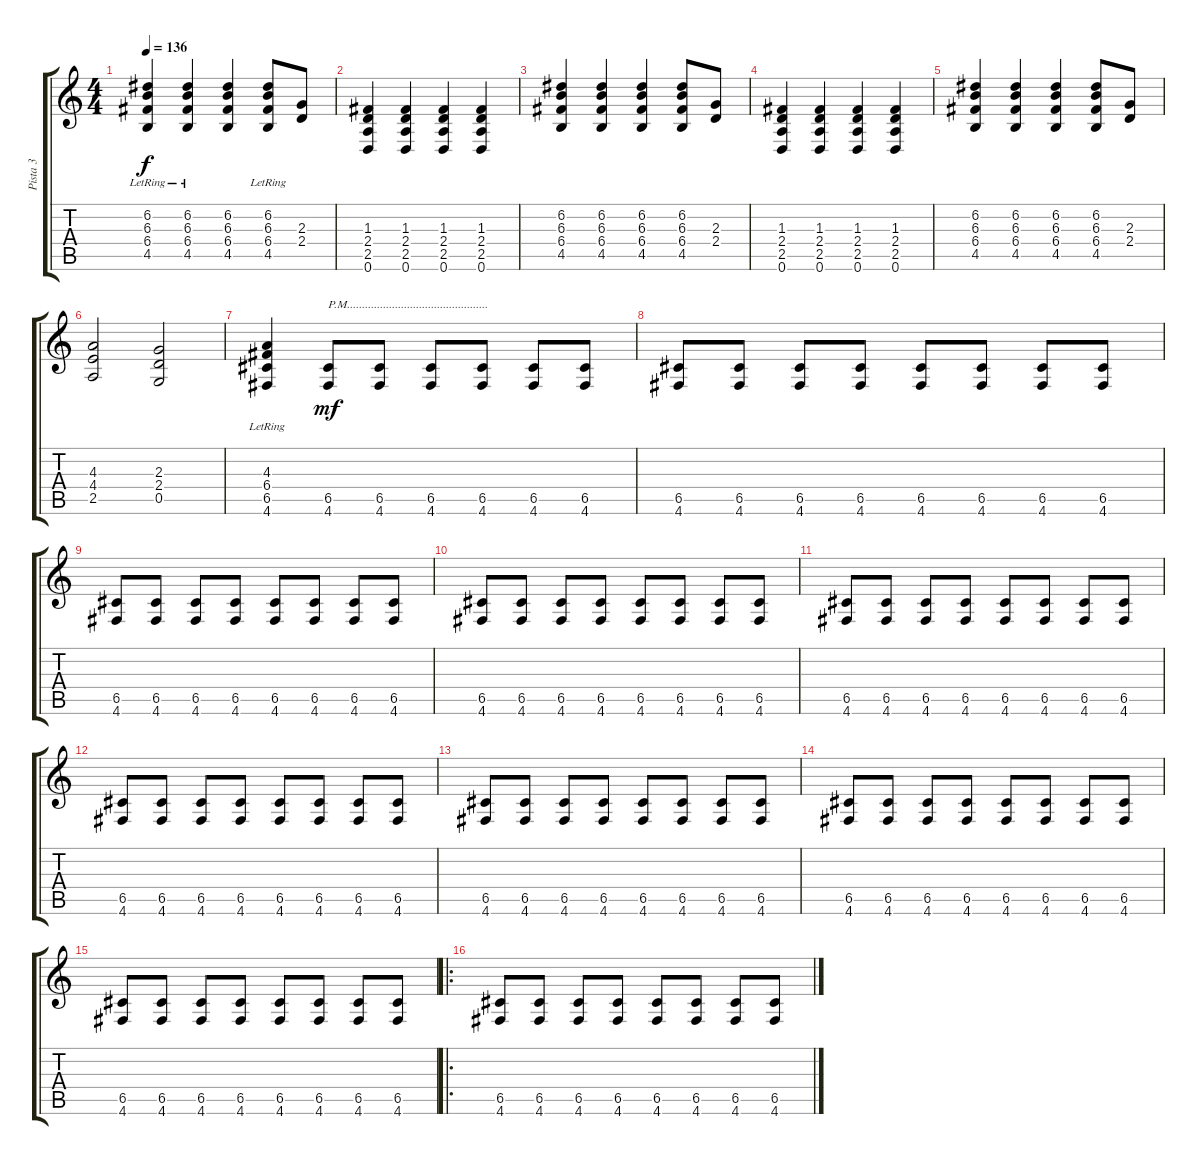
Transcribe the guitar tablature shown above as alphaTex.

\track ("Pista 3" "Pista 3") {instrument distortionguitar}
\staff {score tabs}
\tuning (D4 A3 F3 C3 G2 D2) {hide}
\ts (4 4)
\tempo 136
\clef g2
\ks c
(6.2{lr} 6.3 6.4 4.5).4{dy f} (6.2 6.3{lr} 6.4 4.5).4 (6.2 6.3 6.4 4.5).4 (6.2 6.3 6.4 4.5{lr}).8 (2.3 2.4).8 |
(1.3 2.4 2.5 0.6).4 (1.3 2.4 2.5 0.6).4 (1.3 2.4 2.5 0.6).4 (1.3 2.4 2.5 0.6).4 |
(6.2 6.3 6.4 4.5).4 (6.2 6.3 6.4 4.5).4 (6.2 6.3 6.4 4.5).4 (6.2 6.3 6.4 4.5).8 (2.3 2.4).8 |
(1.3 2.4 2.5 0.6).4 (1.3 2.4 2.5 0.6).4 (1.3 2.4 2.5 0.6).4 (1.3 2.4 2.5 0.6).4 |
(6.2 6.3 6.4 4.5).4 (6.2 6.3 6.4 4.5).4 (6.2 6.3 6.4 4.5).4 (6.2 6.3 6.4 4.5).8 (2.3 2.4).8 |
(4.3 4.4 2.5).2 (2.3 2.4 0.5).2 |
(4.3{lr} 6.4{lr} 6.5 4.6).4 (6.5 4.6).8{txt "P.M..............................................." dy mf} (6.5 4.6).8 (6.5 4.6).8 (6.5 4.6).8 (6.5 4.6).8 (6.5 4.6).8 |
(6.5 4.6).8 (6.5 4.6).8 (6.5 4.6).8 (6.5 4.6).8 (6.5 4.6).8 (6.5 4.6).8 (6.5 4.6).8 (6.5 4.6).8 |
(6.5 4.6).8 (6.5 4.6).8 (6.5 4.6).8 (6.5 4.6).8 (6.5 4.6).8 (6.5 4.6).8 (6.5 4.6).8 (6.5 4.6).8 |
(6.5 4.6).8 (6.5 4.6).8 (6.5 4.6).8 (6.5 4.6).8 (6.5 4.6).8 (6.5 4.6).8 (6.5 4.6).8 (6.5 4.6).8 |
(6.5 4.6).8 (6.5 4.6).8 (6.5 4.6).8 (6.5 4.6).8 (6.5 4.6).8 (6.5 4.6).8 (6.5 4.6).8 (6.5 4.6).8 |
(6.5 4.6).8 (6.5 4.6).8 (6.5 4.6).8 (6.5 4.6).8 (6.5 4.6).8 (6.5 4.6).8 (6.5 4.6).8 (6.5 4.6).8 |
(6.5 4.6).8 (6.5 4.6).8 (6.5 4.6).8 (6.5 4.6).8 (6.5 4.6).8 (6.5 4.6).8 (6.5 4.6).8 (6.5 4.6).8 |
(6.5 4.6).8 (6.5 4.6).8 (6.5 4.6).8 (6.5 4.6).8 (6.5 4.6).8 (6.5 4.6).8 (6.5 4.6).8 (6.5 4.6).8 |
(6.5 4.6).8 (6.5 4.6).8 (6.5 4.6).8 (6.5 4.6).8 (6.5 4.6).8 (6.5 4.6).8 (6.5 4.6).8 (6.5 4.6).8 |
\ro
(6.5 4.6).8 (6.5 4.6).8 (6.5 4.6).8 (6.5 4.6).8 (6.5 4.6).8 (6.5 4.6).8 (6.5 4.6).8 (6.5 4.6).8
